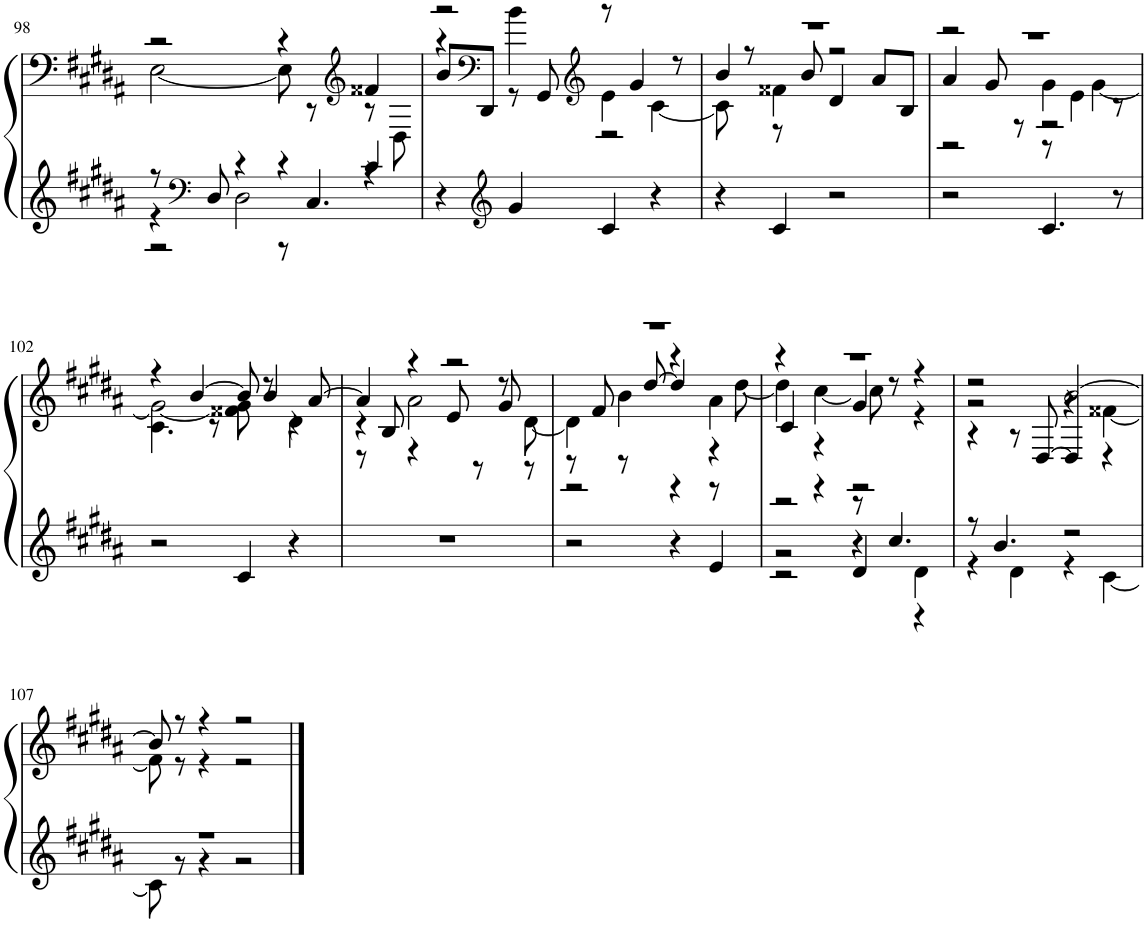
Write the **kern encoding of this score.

**kern	**kern
*part1	*part1
*staff2	*staff1
*I"Piano	*
*I'P-no	*
!!LO:PB:g=z
*clefG2	*clefF4
*k[f#c#g#d#a#]	*k[f#c#g#d#a#]
*M4/4	*M4/4
=98	=98
*^	*^
*	*^	*	*
8r	4r	2r	2r	[2E\
*clefF4	*	*	*	*
8D#/	.	.	.	.
4r	2D#\	.	.	.
4r	.	8r	4r	8E\]
.	.	4.C#/	.	8r
*	*	*	*clefG2	*
4c#/	4r	.	4f##X/	8r
.	.	.	.	8D#\
*v	*v	*v	*	*
=99	=99	=99
*	*	*^
4r	2r	4r	8b/L
*	*clefF4	*	*
.	.	.	8DD#/J
*clefG2	*	*	*
4g#/	.	4b\	8r
.	.	.	8GG#/
*	*clefG2	*	*
4c#/	8r	4e\	2r
.	4g#/	.	.
4r	.	[4c#\	.
.	8r	.	.
=100	=100	=100	=100
4r	1r	8c#\]	4b/
.	.	8r	.
4c#/	.	4f##X\	8r
.	.	.	8b/
2r	.	2r	4d#/
.	.	.	8a#/L
.	.	.	8B/J
=101	=101	=101	=101
*	*	*	*^
2r	1r	2r	4a#/	2r
.	.	.	8g#/	.
.	.	.	8r	.
4.c#/	.	4g#\	2r	8r
.	.	.	.	4e\
.	.	[4g#\	.	.
8r	.	.	.	8r
*	*	*	*v	*v
!!LO:LB:g=z
=102	=102	=102	=102
2r	4r	2g#\_	4.c#\
.	[4b/	.	.
.	.	.	8r
4c#/	8b/]	8g#\]	4f##X\
.	4b/	8r	.
4r	.	4r	4d#\
.	[8a#/	.	.
=103	=103	=103	=103
1r	4a#/]	4r	8r
.	.	.	8B/
.	4r	2a#\	4r
.	2r	.	8e/
.	.	.	8r
.	.	8r	8g#/
.	.	[8d#\	8r
=104	=104	=104	=104
*	*	*	*^
2r	1r	4d#\]	8r	2r
.	.	.	8f#/	.
.	.	4b\	8r	.
.	.	.	[8dd#/	.
4r	.	4r	4dd#/]	4r
4e/	.	4a#\	4r	8r
.	.	.	.	[8dd#\
=105	=105	=105	=105	=105
*^	*	*	*	*
*	*^	*	*	*	*
2r	2r	2r	1r	4r	4c#/	4dd#\]
.	.	.	.	[4cc#\	4r	4r
8r	4r	4d#/	.	8cc#\]	4g#/	2r
4.cc#/	.	.	.	8r	.	.
.	4d#\	4r	.	4r	4r	.
*	*v	*v	*	*	*	*
*	*	*	*	*v	*v
=106	=106	=106	=106	=106
8r	4r	2r	2r	4r
4.b/	.	.	.	.
.	4d#\	.	.	8r
.	.	.	.	[8D#/
2r	4r	[2b/	4r	4D#/]
.	[4c#\	.	[4f##X\	4r
*	*	*	*v	*v
!!LO:LB:g=z
=107	=107	=107	=107
1r	8c#\]	8b/]	8f##\]
.	8r	8r	8r
.	4r	4r	4r
.	2r	2r	2r
*v	*v	*	*
*	*v	*v
==	==
*-	*-
